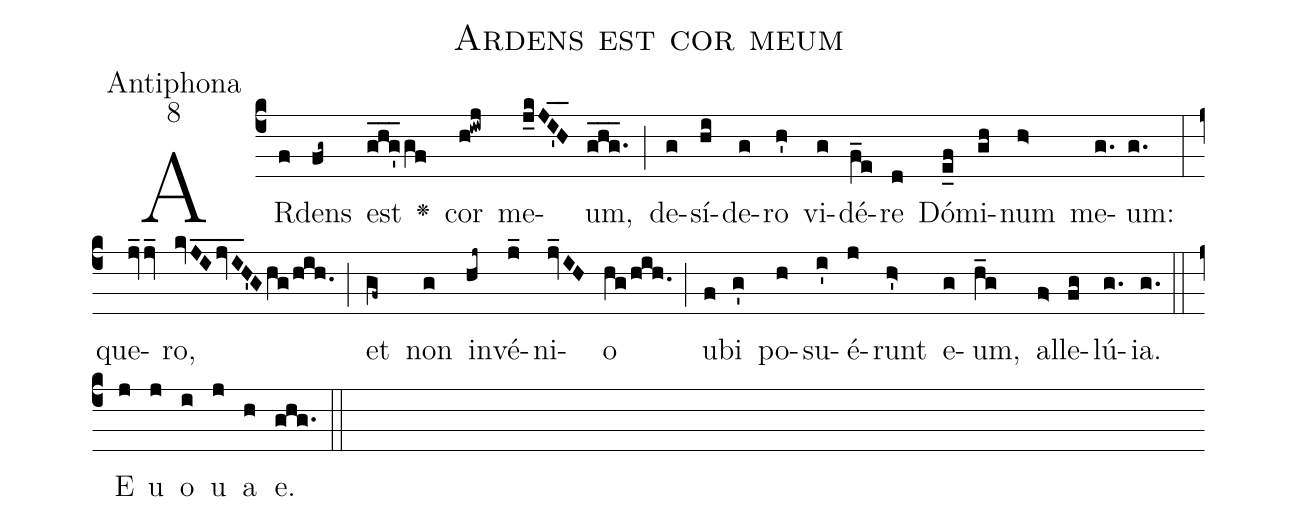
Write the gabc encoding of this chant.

name:Ardens est cor meum;
office-part:Antiphona;
mode:8;
%%
(c4)AR(f)dens(fg~) est(ghg'___/gf) <v>\greheightstar</v>() cor(h!iwj) me(j_kJI'H__)um,(ghg.___) (;)
de(g)sí(hi)de(g)ro(h') vi(g)dé(f_e)re(d) Dó(e_f)mi(gh)num(h>) me(g.)um:(g.) (:)
que(jv_jv_)ro,(kvJI__2/jv_I_H'Ghg/hih.) (;) et(gf~) non(g) in(hj~)vé(j_)ni(jv_IH)o(hg/hih.) (;) u(f)bi(g') po(h)su(i')é(j)runt(h>') e(g)um,(h_g) al(f>)le(fg)lú(g.)ia.(g.) (::)

E(j) u(j) o(i) u(j) a(h) e.(ghg.) (::)
